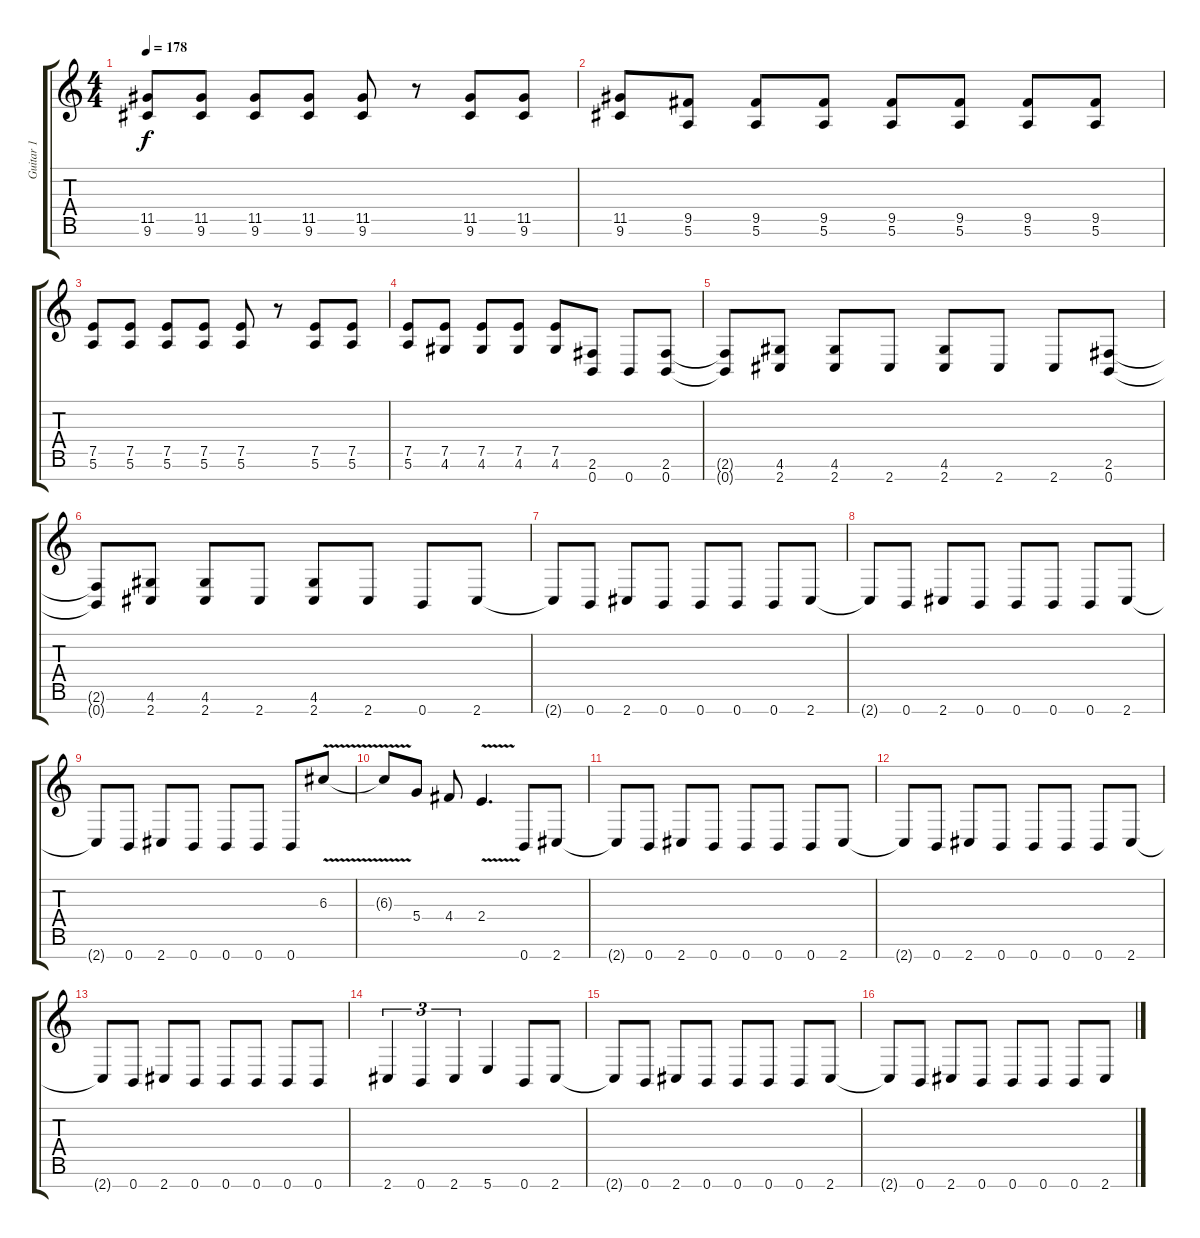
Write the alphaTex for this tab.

\track ("Guitar 1" "Guitar 1") {instrument distortionguitar}
\staff {score tabs}
\tuning (E4 B3 G3 D3 A2 E2 B1) {hide}
\ts (4 4)
\tempo 178
\clef g2
\ks c
(11.5 9.6).8{dy f} (11.5 9.6).8 (11.5 9.6).8 (11.5 9.6).8 (11.5 9.6).8 r.8 (11.5 9.6).8 (11.5 9.6).8 |
(11.5 9.6).8 (9.5 5.6).8 (9.5 5.6).8 (9.5 5.6).8 (9.5 5.6).8 (9.5 5.6).8 (9.5 5.6).8 (9.5 5.6).8 |
(7.5 5.6).8 (7.5 5.6).8 (7.5 5.6).8 (7.5 5.6).8 (7.5 5.6).8 r.8 (7.5 5.6).8 (7.5 5.6).8 |
(7.5 5.6).8 (7.5 4.6).8 (7.5 4.6).8 (7.5 4.6).8 (7.5 4.6).8 (2.6 0.7).8 0.7.8 (2.6 0.7).8 |
(2.6{t} 0.7{t}).8 (4.6 2.7).8 (4.6 2.7).8 2.7.8 (4.6 2.7).8 2.7.8 2.7.8 (2.6 0.7).8 |
(2.6{t} 0.7{t}).8 (4.6 2.7).8 (4.6 2.7).8 2.7.8 (4.6 2.7).8 2.7.8 0.7.8 2.7.8 |
2.7{t}.8 0.7.8 2.7.8 0.7.8 0.7.8 0.7.8 0.7.8 2.7.8 |
2.7{t}.8 0.7.8 2.7.8 0.7.8 0.7.8 0.7.8 0.7.8 2.7.8 |
2.7{t}.8 0.7.8 2.7.8 0.7.8 0.7.8 0.7.8 0.7.8 6.3{v}.8 |
6.3{t}.8 5.4.8 4.4.8 2.4{v}.4{d} 0.7.8 2.7.8 |
2.7{t}.8 0.7.8 2.7.8 0.7.8 0.7.8 0.7.8 0.7.8 2.7.8 |
2.7{t}.8 0.7.8 2.7.8 0.7.8 0.7.8 0.7.8 0.7.8 2.7.8 |
2.7{t}.8 0.7.8 2.7.8 0.7.8 0.7.8 0.7.8 0.7.8 0.7.8 |
2.7.4{tu (3 2)} 0.7.4{tu (3 2)} 2.7.4{tu (3 2)} 5.7.4 0.7.8 2.7.8 |
2.7{t}.8 0.7.8 2.7.8 0.7.8 0.7.8 0.7.8 0.7.8 2.7.8 |
2.7{t}.8 0.7.8 2.7.8 0.7.8 0.7.8 0.7.8 0.7.8 2.7.8
